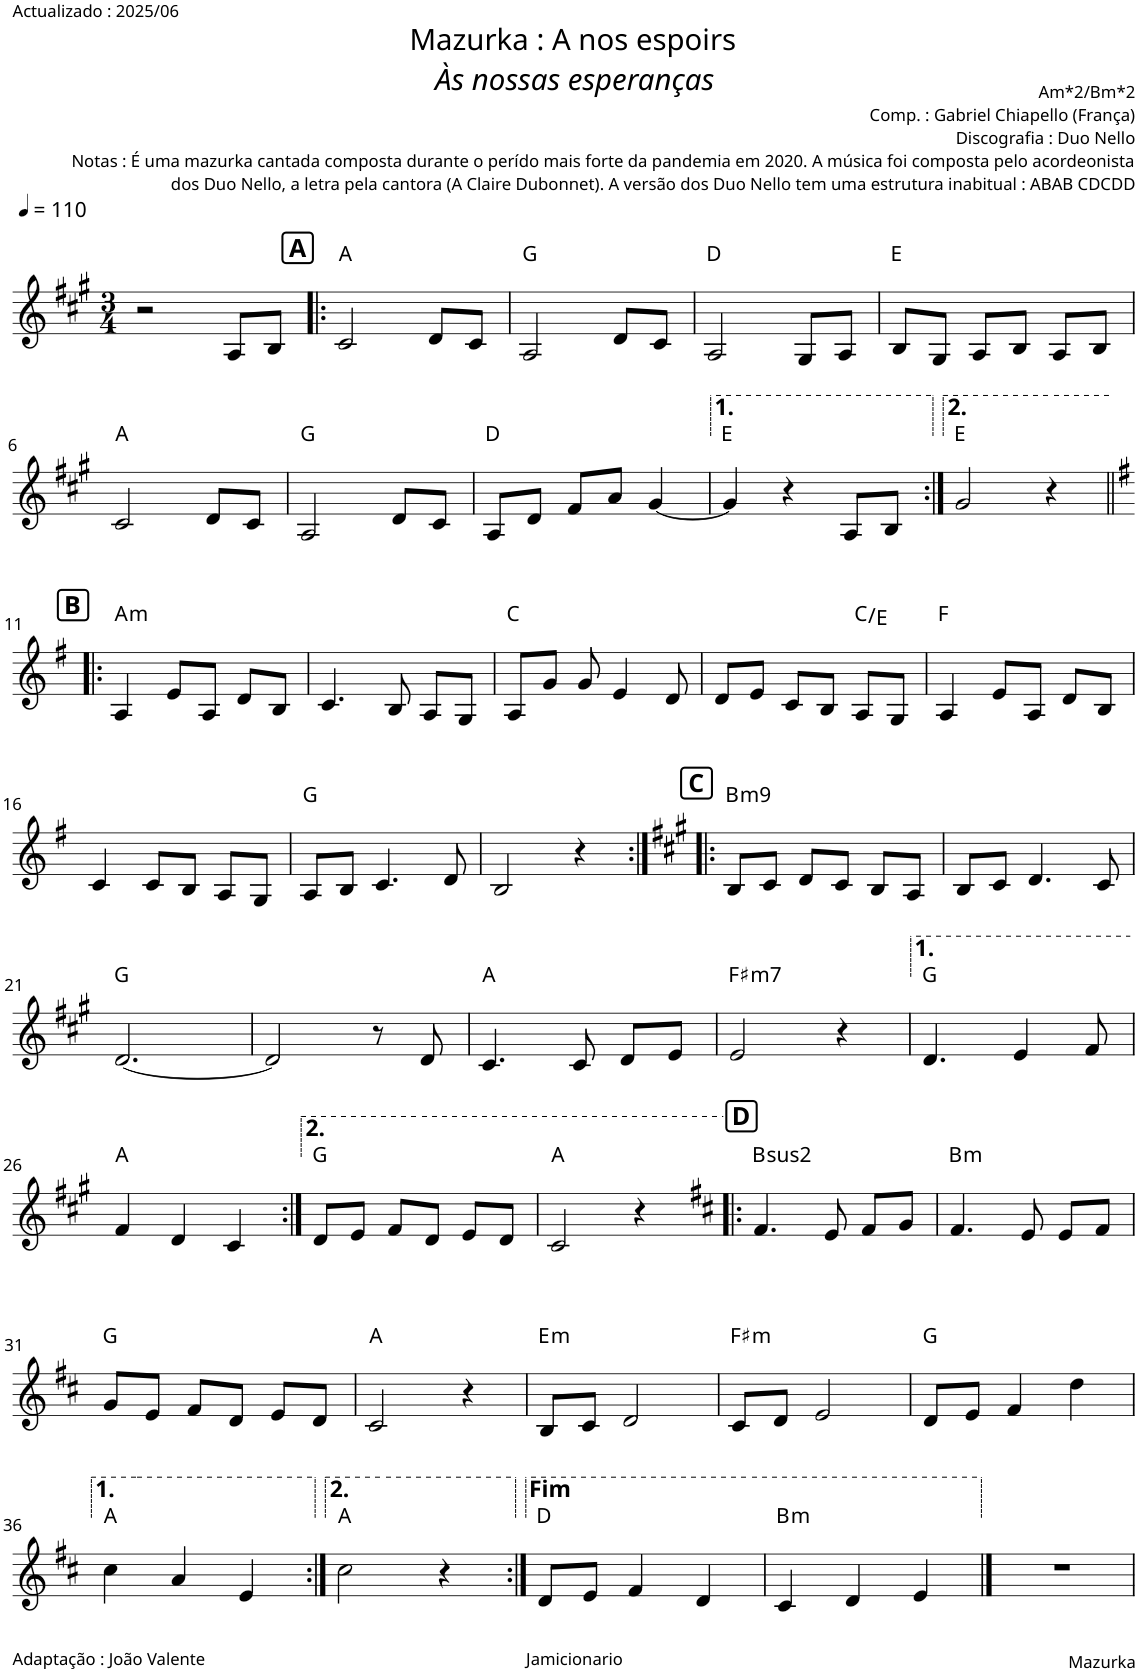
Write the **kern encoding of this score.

**kern	**harte
*part1	*part1
*staff1	*
*I"Piano	*
*I'Pno.	*
*clefG2	*
*k[f#c#g#]	*
*M3/4	*
*MM110	*
=1	=1
2r	.
8A/L	.
8B/J	.
!!LO:REH:place=s1:a:B:cj:fs=12:t=A
=2!|:	=2!|:
2c#/	A:maj
8d/L	.
8c#/J	.
=3	=3
2A/	G:maj
8d/L	.
8c#/J	.
=4	=4
2A/	D:maj
8G#/L	.
8A/J	.
=5	=5
8B/L	E:maj
8G#/J	.
8A/L	.
8B/J	.
8A/L	.
8B/J	.
!!LO:LB:g=z
=6	=6
2c#/	A:maj
8d/L	.
8c#/J	.
=7	=7
2A/	G:maj
8d/L	.
8c#/J	.
=8	=8
8A/L	D:maj
8d/J	.
8f#/L	.
8a/J	.
[4g#/	.
=9	=9
4g#/]	E:maj
4r	.
8A/L	.
8B/J	.
=10:|!	=10:|!
2g#/	E:maj
4r	.
!!LO:LB:g=z
!!LO:REH:place=s1:a:B:cj:fs=12:t=B
=11!|:	=11!|:
*k[f#]	*
!	!LO:H:kt=m
4A/	A:min
8e/L	.
8A/J	.
8d/L	.
8B/J	.
=12	=12
4.c/	.
8B/	.
8A/L	.
8G/J	.
=13	=13
8A/L	C:maj
8g/J	.
8g/	.
4e/	.
8d/	.
=14	=14
8d/L	.
8e/J	.
8c/L	.
8B/J	.
8A/L	C:maj/3
8G/J	.
=15	=15
4A/	F:maj
8e/L	.
8A/J	.
8d/L	.
8B/J	.
!!LO:LB:g=z
=16	=16
4c/	.
8c/L	.
8B/J	.
8A/L	.
8G/J	.
=17	=17
8A/L	G:maj
8B/J	.
4.c/	.
8d/	.
=18	=18
2B/	.
4r	.
!!LO:REH:place=s1:a:B:cj:fs=12:t=C
=19:|!|:	=19:|!|:
*k[f#c#g#]	*
!	!LO:H:kt=m9
8B/L	B:min9
8c#/J	.
8d/L	.
8c#/J	.
8B/L	.
8A/J	.
=20	=20
8B/L	.
8c#/J	.
4.d/	.
8c#/	.
!!LO:LB:g=z
=21	=21
[2.d/	G:maj
=22	=22
2d/]	.
8r	.
8d/	.
=23	=23
4.c#/	A:maj
8c#/	.
8d/L	.
8e/J	.
=24	=24
!	!LO:H:kt=m7
2e/	F#:min7
4r	.
=25	=25
4.d/	G:maj
4e/	.
8f#/	.
!!LO:LB:g=z
=26	=26
4f#/	A:maj
4d/	.
4c#/	.
=27:|!	=27:|!
8d/L	G:maj
8e/J	.
8f#/L	.
8d/J	.
8e/L	.
8d/J	.
=28	=28
2c#/	A:maj
4r	.
!!LO:REH:place=s1:a:B:cj:fs=12:t=D
=29!|:	=29!|:
*k[f#c#]	*
!	!LO:H:kt=2
4.f#/	B:(1,2,5)
8e/	.
8f#/L	.
8g/J	.
=30	=30
!	!LO:H:kt=m
4.f#/	B:min
8e/	.
8e/L	.
8f#/J	.
!!LO:LB:g=z
=31	=31
8g/L	G:maj
8e/J	.
8f#/L	.
8d/J	.
8e/L	.
8d/J	.
=32	=32
2c#/	A:maj
4r	.
=33	=33
!	!LO:H:kt=m
8B/L	E:min
8c#/J	.
2d/	.
=34	=34
!	!LO:H:kt=m
8c#/L	F#:min
8d/J	.
2e/	.
=35	=35
8d/L	G:maj
8e/J	.
4f#/	.
4dd\	.
!!LO:LB:g=z
=36	=36
4cc#\	A:maj
4a/	.
4e/	.
=37:|!	=37:|!
2cc#\	A:maj
4r	.
=38:|!	=38:|!
8d/L	D:maj
8e/J	.
4f#/	.
4d/	.
=39	=39
!	!LO:H:kt=m
4c#/	B:min
4d/	.
4e/	.
==40	==40
2.r	.
=	=
*-	*-
